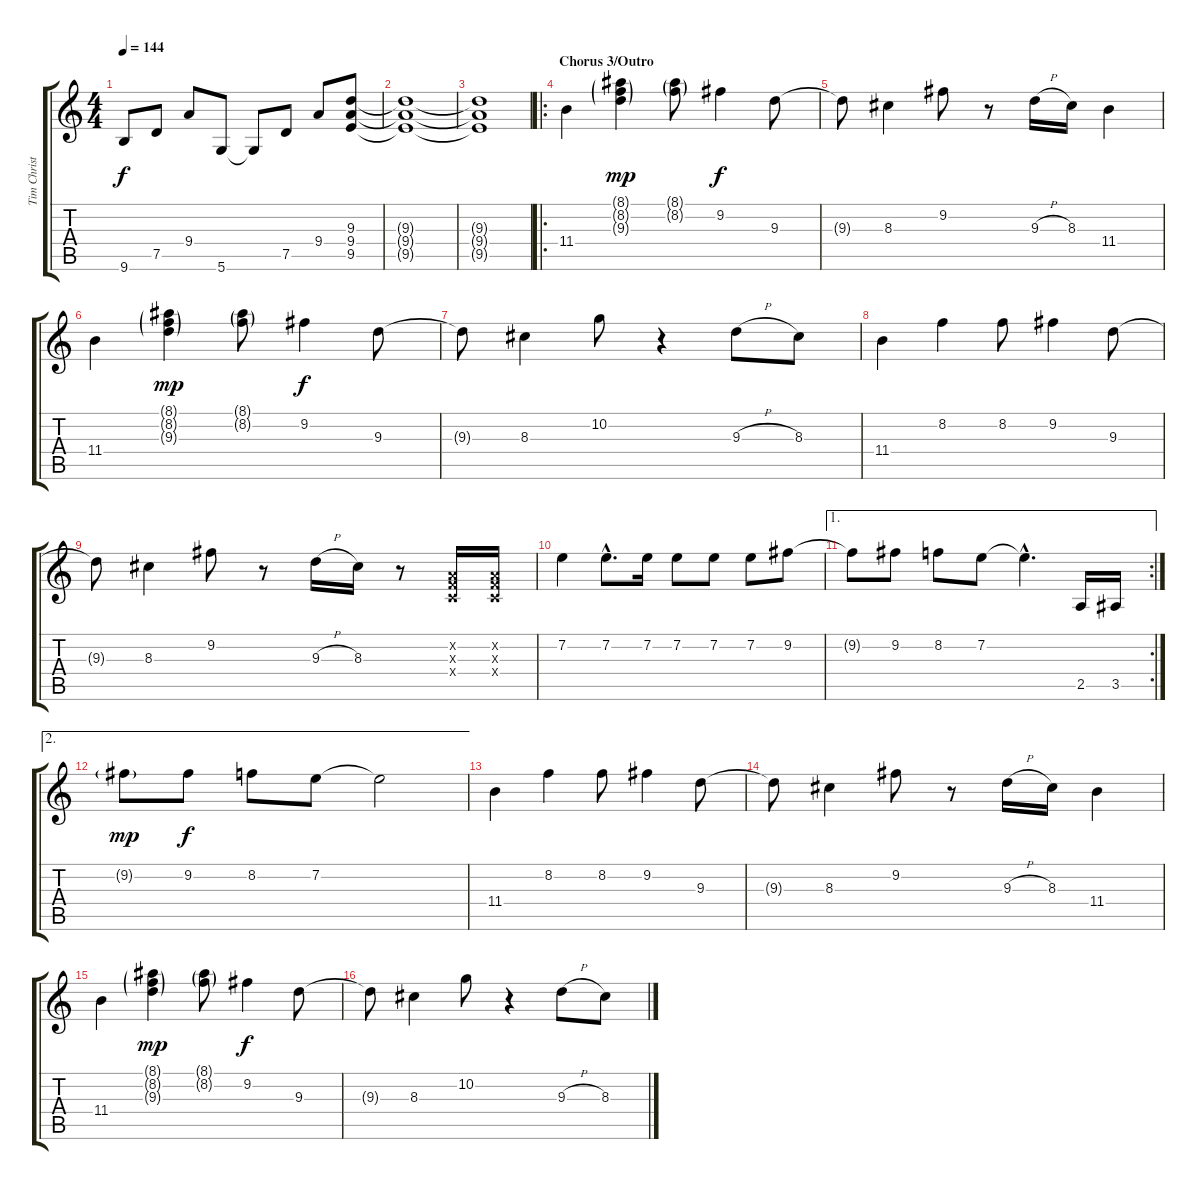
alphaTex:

\track ("Tim Christensen 1" "Tim Christ") {instrument distortionguitar}
\staff {score tabs}
\tuning (D4 A3 F3 C3 G2 D2) {hide}
\ts (4 4)
\tempo 144
\clef g2
\ks c
9.6.8{dy f} 7.5.8 9.4.8 5.6.8 5.6{t}.8 7.5.8 9.4.8 (9.3 9.4 9.5).8 |
(9.3{t} 9.4{t} 9.5{t}).1 |
(9.3{t} 9.4{t} 9.5{t}).1 |
\ro
\section ("" "Chorus 3/Outro")
11.4.4 (8.1{g} 8.2{g} 9.3{g}).4{dy mp} (8.1{g} 8.2{g}).8 9.2.4{dy f} 9.3.8 |
9.3{t}.8 8.3.4 9.2.8 r.8 9.3{h}.16 8.3.16 11.4.4 |
11.4.4 (8.1{g} 8.2{g} 9.3{g}).4{dy mp} (8.1{g} 8.2{g}).8 9.2.4{dy f} 9.3.8 |
9.3{t}.8 8.3.4 10.2.8 r.4 9.3{h}.8 8.3.8 |
11.4.4 8.2.4 8.2.8 9.2.4 9.3.8 |
9.3{t}.8 8.3.4 9.2.8 r.8 9.3{h}.16 8.3.16 r.8 (0.2{x} 0.3{x} 0.4{x}).16 (0.2{x} 0.3{x} 0.4{x}).16 |
7.2.4 7.2{hac}.8{d} 7.2.16 7.2.8 7.2.8 7.2.8 9.2.8 |
\ae 1
\rc 2
9.2{t}.8 9.2.8 8.2.8 7.2.8 7.2{hac t}.4{d} 2.5.16 3.5.16 |
\ae 2
9.2{g}.8{dy mp} 9.2.8{dy f} 8.2.8 7.2.8 7.2{t}.2 |
11.4.4 8.2.4 8.2.8 9.2.4 9.3.8 |
9.3{t}.8 8.3.4 9.2.8 r.8 9.3{h}.16 8.3.16 11.4.4 |
11.4.4 (8.1{g} 8.2{g} 9.3{g}).4{dy mp} (8.1{g} 8.2{g}).8 9.2.4{dy f} 9.3.8 |
9.3{t}.8 8.3.4 10.2.8 r.4 9.3{h}.8 8.3.8
